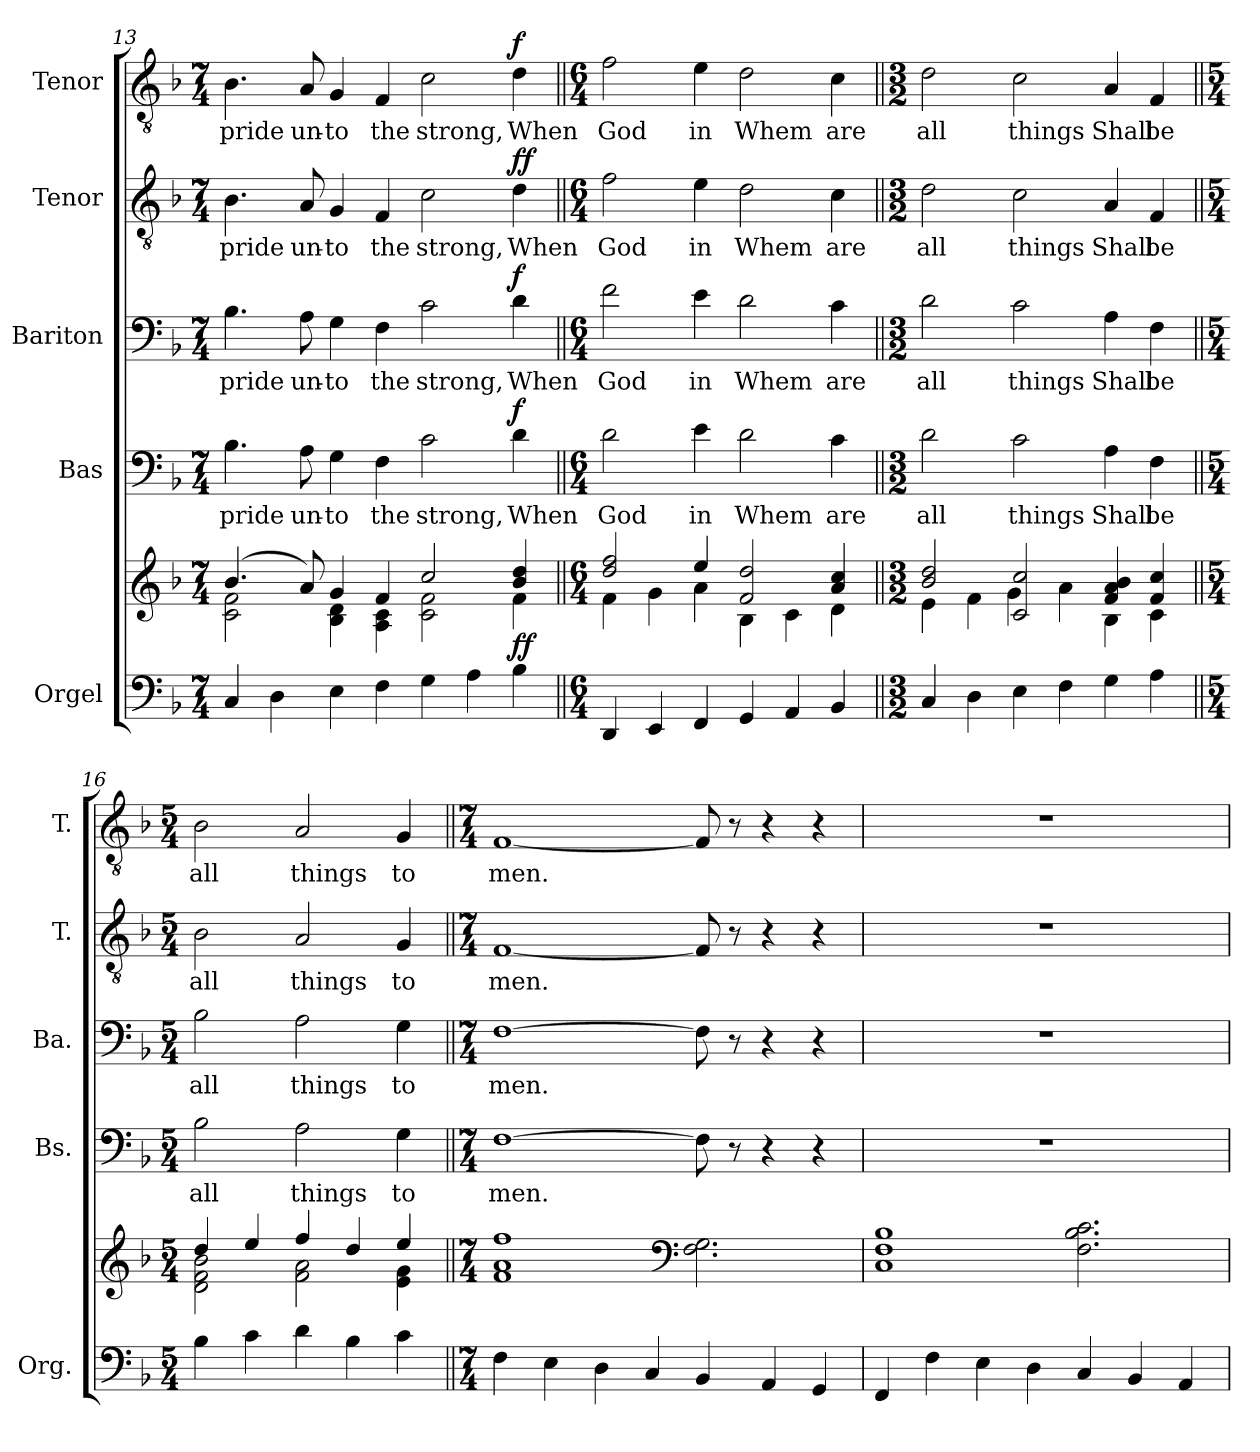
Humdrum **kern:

**kern	**kern	**dynam	**kern	**text	**dynam	**kern	**text	**dynam	**kern	**text	**dynam	**kern	**text	**dynam
*part5	*part5	*part5	*part4	*part4	*part4	*part3	*part3	*part3	*part2	*part2	*part2	*part1	*part1	*part1
*staff6	*staff5	*staff5/6	*staff4	*staff4	*staff4	*staff3	*staff3	*staff3	*staff2	*staff2	*staff2	*staff1	*staff1	*staff1
*I"Orgel	*	*	*I"Bas	*	*	*I"Bariton	*	*	*I"Tenor	*	*	*I"Tenor	*	*
*I'Org.	*	*	*I'Bs.	*	*	*I'Ba.	*	*	*I'T.	*	*	*I'T.	*	*
*clefF4	*clefG2	*	*clefF4	*	*	*clefF4	*	*	*clefGv2	*	*	*clefGv2	*	*
*k[b-]	*k[b-]	*	*k[b-]	*	*	*k[b-]	*	*	*k[b-]	*	*	*k[b-]	*	*
*M7/4	*M7/4	*	*M7/4	*	*	*M7/4	*	*	*M7/4	*	*	*M7/4	*	*
=13	=13	=13	=13	=13	=13	=13	=13	=13	=13	=13	=13	=13	=13	=13
*	*^	*	*	*	*	*	*	*	*	*	*	*	*	*
4C/	(4.b-/	2c\ 2f\	.	4.B-\	pride	.	4.B-\	pride	.	4.B-\	pride	.	4.B-\	pride	.
4D\	.	.	.	.	.	.	.	.	.	.	.	.	.	.	.
.	8a/)	.	.	8A\	un-	.	8A\	un-	.	8A/	un-	.	8A/	un-	.
4E\	4g/	4B-\ 4d\	.	4G\	-to	.	4G\	-to	.	4G/	-to	.	4G/	-to	.
4F\	4f/	4A\ 4c\	.	4F\	the	.	4F\	the	.	4F/	the	.	4F/	the	.
4G\	2cc/	2c\ 2f\	.	2c\	strong,	.	2c\	strong,	.	2c\	strong,	.	2c\	strong,	.
4A\	.	.	.	.	.	.	.	.	.	.	.	.	.	.	.
!	!	!	!LO:DY:a=2	!	!	!	!	!	!	!	!	!	!	!	!
!	!	!	!LO:DY:n=1:a	!	!	!LO:DY:a	!	!	!LO:DY:a	!	!	!LO:DY:a	!	!	!
!	!	!	!	!	!	!	!	!	!	!	!	!LO:DY:n=1:a	!	!	!LO:DY:a
4B-\	4b-/ 4dd/	4f\	f f	4d\	When	f	4d\	When	f	4d\	When	f f	4d\	When	f
=14||	=14||	=14||	=14||	=14||	=14||	=14||	=14||	=14||	=14||	=14||	=14||	=14||	=14||	=14||	=14||
*M6/4	*M6/4	*	*	*M6/4	*	*	*M6/4	*	*	*M6/4	*	*	*M6/4	*	*
4DD/	2dd/ 2ff/	4f\	.	2d\	God	.	2f\	God	.	2f\	God	.	2f\	God	.
4EE/	.	4g\	.	.	.	.	.	.	.	.	.	.	.	.	.
4FF/	4ee/	4a\	.	4e\	in	.	4e\	in	.	4e\	in	.	4e\	in	.
4GG/	2f/ 2dd/	4B-\	.	2d\	Whem	.	2d\	Whem	.	2d\	Whem	.	2d\	Whem	.
4AA/	.	4c\	.	.	.	.	.	.	.	.	.	.	.	.	.
4BB-/	4a/ 4cc/	4d\	.	4c\	are	.	4c\	are	.	4c\	are	.	4c\	are	.
!!LO:PB:g=z
=15||	=15||	=15||	=15||	=15||	=15||	=15||	=15||	=15||	=15||	=15||	=15||	=15||	=15||	=15||	=15||
*M3/2	*M3/2	*	*	*M3/2	*	*	*M3/2	*	*	*M3/2	*	*	*M3/2	*	*
4C/	2b-/ 2dd/	4e\	.	2d\	all	.	2d\	all	.	2d\	all	.	2d\	all	.
4D\	.	4f\	.	.	.	.	.	.	.	.	.	.	.	.	.
4E\	2c/ 2cc/	4g\	.	2c\	things	.	2c\	things	.	2c\	things	.	2c\	things	.
4F\	.	4a\	.	.	.	.	.	.	.	.	.	.	.	.	.
4G\	4f/ 4a/ 4b-/	4B-\	.	4A\	Shall	.	4A\	Shall	.	4A/	Shall	.	4A/	Shall	.
4A\	4f/ 4cc/	4c\	.	4F\	be	.	4F\	be	.	4F/	be	.	4F/	be	.
=16||	=16||	=16||	=16||	=16||	=16||	=16||	=16||	=16||	=16||	=16||	=16||	=16||	=16||	=16||	=16||
*M5/4	*M5/4	*	*	*M5/4	*	*	*M5/4	*	*	*M5/4	*	*	*M5/4	*	*
4B-\	4dd/	2d\ 2f\ 2b-\	.	2B-\	all	.	2B-\	all	.	2B-\	all	.	2B-\	all	.
4c\	4ee/	.	.	.	.	.	.	.	.	.	.	.	.	.	.
4d\	4ff/	2f\ 2a\	.	2A\	things	.	2A\	things	.	2A/	things	.	2A/	things	.
4B-\	4dd/	.	.	.	.	.	.	.	.	.	.	.	.	.	.
4c\	4ee/	4e\ 4g\	.	4G\	to	.	4G\	to	.	4G/	to	.	4G/	to	.
*	*v	*v	*	*	*	*	*	*	*	*	*	*	*	*	*
=17||	=17||	=17||	=17||	=17||	=17||	=17||	=17||	=17||	=17||	=17||	=17||	=17||	=17||	=17||
*M7/4	*M7/4	*	*M7/4	*	*	*M7/4	*	*	*M7/4	*	*	*M7/4	*	*
4F\	1f 1a 1ff	.	[1F	men.	.	[1F	men.	.	[1F	men.	.	[1F	men.	.
4E\	.	.	.	.	.	.	.	.	.	.	.	.	.	.
4D\	.	.	.	.	.	.	.	.	.	.	.	.	.	.
4C/	.	.	.	.	.	.	.	.	.	.	.	.	.	.
*	*clefF4	*	*	*	*	*	*	*	*	*	*	*	*	*
4BB-/	2.F\ 2.G\	.	8F\]	.	.	8F\]	.	.	8F/]	.	.	8F/]	.	.
.	.	.	8r	.	.	8r	.	.	8r	.	.	8r	.	.
4AA/	.	.	4r	.	.	4r	.	.	4r	.	.	4r	.	.
4GG/	.	.	4r	.	.	4r	.	.	4r	.	.	4r	.	.
=18	=18	=18	=18	=18	=18	=18	=18	=18	=18	=18	=18	=18	=18	=18
4FF/	1C 1F 1B-	.	1..r	.	.	1..r	.	.	1..r	.	.	1..r	.	.
4F\	.	.	.	.	.	.	.	.	.	.	.	.	.	.
4E\	.	.	.	.	.	.	.	.	.	.	.	.	.	.
4D\	.	.	.	.	.	.	.	.	.	.	.	.	.	.
4C/	2.F\ 2.B-\ 2.c\	.	.	.	.	.	.	.	.	.	.	.	.	.
4BB-/	.	.	.	.	.	.	.	.	.	.	.	.	.	.
4AA/	.	.	.	.	.	.	.	.	.	.	.	.	.	.
=	=	=	=	=	=	=	=	=	=	=	=	=	=	=
*-	*-	*-	*-	*-	*-	*-	*-	*-	*-	*-	*-	*-	*-	*-
